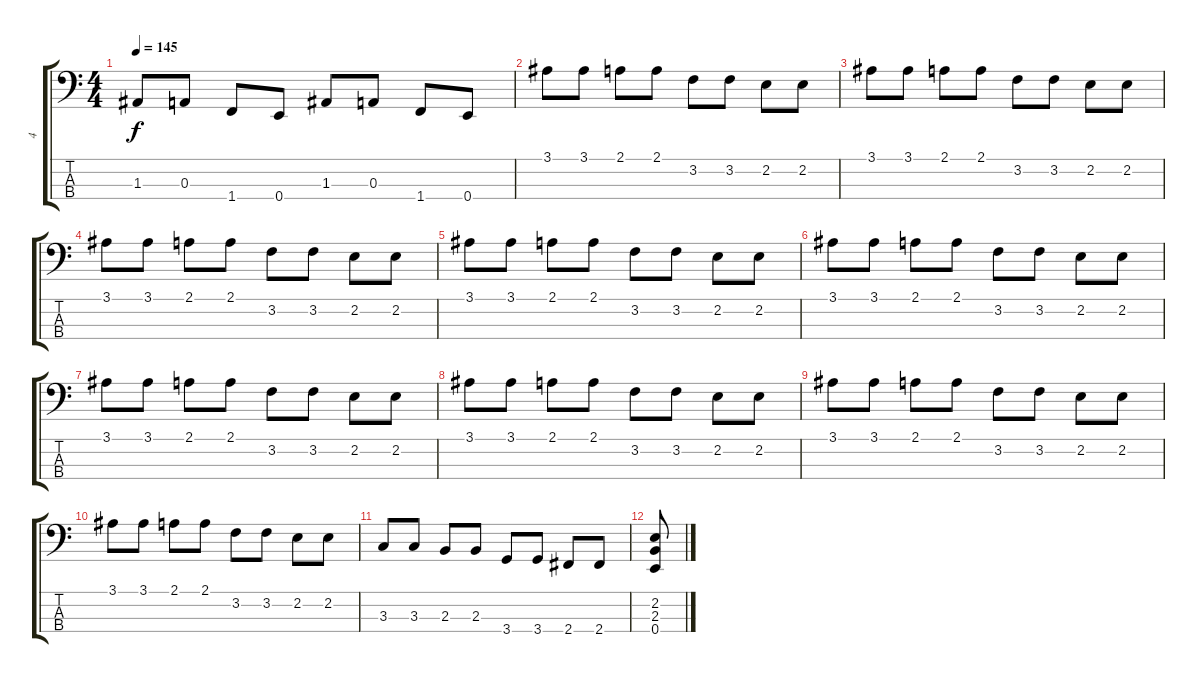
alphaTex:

\track ("4" "4") {instrument electricbassfinger}
\staff {score tabs}
\tuning (G2 D2 A1 E1) {hide}
\ts (4 4)
\tempo 145
\clef f4
\ks c
1.3.8{dy f} 0.3.8 1.4.8 0.4.8 1.3.8 0.3.8 1.4.8 0.4.8 |
3.1.8 3.1.8 2.1.8 2.1.8 3.2.8 3.2.8 2.2.8 2.2.8 |
3.1.8 3.1.8 2.1.8 2.1.8 3.2.8 3.2.8 2.2.8 2.2.8 |
3.1.8 3.1.8 2.1.8 2.1.8 3.2.8 3.2.8 2.2.8 2.2.8 |
3.1.8 3.1.8 2.1.8 2.1.8 3.2.8 3.2.8 2.2.8 2.2.8 |
3.1.8 3.1.8 2.1.8 2.1.8 3.2.8 3.2.8 2.2.8 2.2.8 |
3.1.8 3.1.8 2.1.8 2.1.8 3.2.8 3.2.8 2.2.8 2.2.8 |
3.1.8 3.1.8 2.1.8 2.1.8 3.2.8 3.2.8 2.2.8 2.2.8 |
3.1.8 3.1.8 2.1.8 2.1.8 3.2.8 3.2.8 2.2.8 2.2.8 |
3.1.8 3.1.8 2.1.8 2.1.8 3.2.8 3.2.8 2.2.8 2.2.8 |
3.3.8 3.3.8 2.3.8 2.3.8 3.4.8 3.4.8 2.4.8 2.4.8 |
(2.2 2.3 0.4).8
